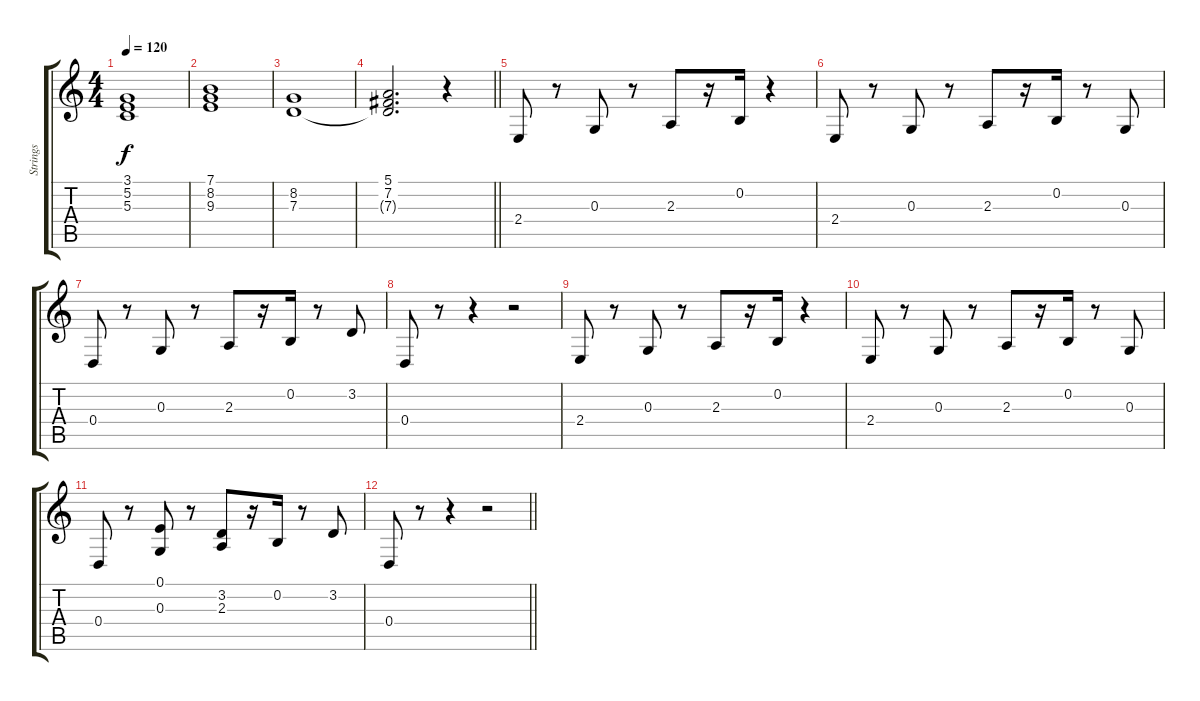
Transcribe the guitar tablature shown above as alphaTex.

\track ("Strings" "Strings") {instrument stringensemble1}
\staff {score tabs}
\tuning (E4 B3 G3 D3 A2 E2) {hide}
\ts (4 4)
\tempo 120
\clef g2
\ks c
(3.1 5.2 5.3).1{dy f} |
(7.1 8.2 9.3).1 |
(8.2 7.3).1 |
\barLineRight lightlight
(5.1 7.2 7.3{t}).2{d} r.4 |
2.4.8 r.8 0.3.8 r.8 2.3.8 r.16 0.2.16 r.4 |
2.4.8 r.8 0.3.8 r.8 2.3.8 r.16 0.2.16 r.8 0.3.8 |
0.4.8 r.8 0.3.8 r.8 2.3.8 r.16 0.2.16 r.8 3.2.8 |
0.4.8 r.8 r.4 r.2 |
2.4.8 r.8 0.3.8 r.8 2.3.8 r.16 0.2.16 r.4 |
2.4.8 r.8 0.3.8 r.8 2.3.8 r.16 0.2.16 r.8 0.3.8 |
0.4.8 r.8 (0.1 0.3).8 r.8 (3.2 2.3).8 r.16 0.2.16 r.8 3.2.8 |
\barLineRight lightlight
0.4.8 r.8 r.4 r.2
